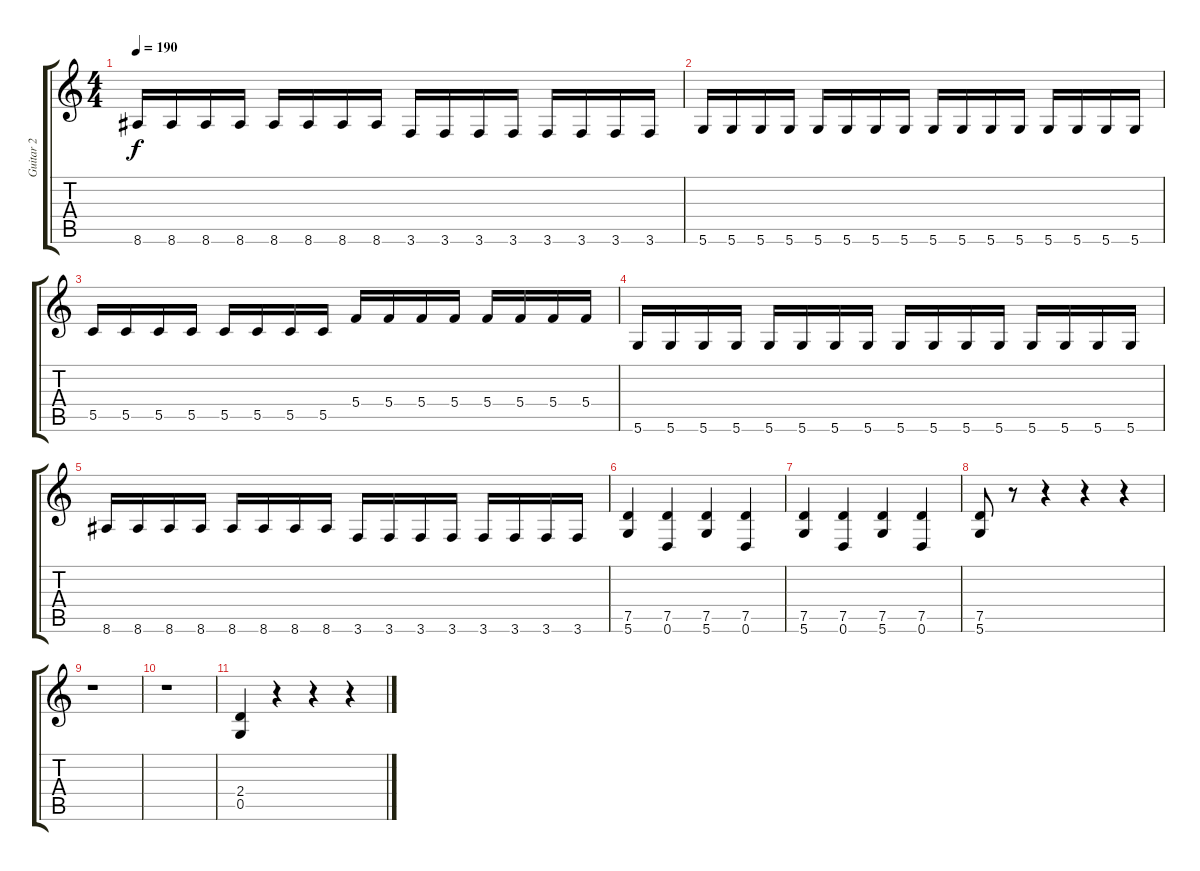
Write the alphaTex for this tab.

\track ("Guitar 2" "Guitar 2") {instrument distortionguitar}
\staff {score tabs}
\tuning (D4 A3 F3 C3 G2 D2) {hide}
\ts (4 4)
\tempo 190
\clef g2
\ks c
8.6.16{dy f} 8.6.16 8.6.16 8.6.16 8.6.16 8.6.16 8.6.16 8.6.16 3.6.16 3.6.16 3.6.16 3.6.16 3.6.16 3.6.16 3.6.16 3.6.16 |
5.6.16 5.6.16 5.6.16 5.6.16 5.6.16 5.6.16 5.6.16 5.6.16 5.6.16 5.6.16 5.6.16 5.6.16 5.6.16 5.6.16 5.6.16 5.6.16 |
5.5.16 5.5.16 5.5.16 5.5.16 5.5.16 5.5.16 5.5.16 5.5.16 5.4.16 5.4.16 5.4.16 5.4.16 5.4.16 5.4.16 5.4.16 5.4.16 |
5.6.16 5.6.16 5.6.16 5.6.16 5.6.16 5.6.16 5.6.16 5.6.16 5.6.16 5.6.16 5.6.16 5.6.16 5.6.16 5.6.16 5.6.16 5.6.16 |
8.6.16 8.6.16 8.6.16 8.6.16 8.6.16 8.6.16 8.6.16 8.6.16 3.6.16 3.6.16 3.6.16 3.6.16 3.6.16 3.6.16 3.6.16 3.6.16 |
(7.5 5.6).4 (7.5 0.6).4 (7.5 5.6).4 (7.5 0.6).4 |
(7.5 5.6).4 (7.5 0.6).4 (7.5 5.6).4 (7.5 0.6).4 |
(7.5 5.6).8 r.8 r.4 r.4 r.4 |
r.1 |
r.1 |
(2.4 0.5).4 r.4 r.4 r.4
